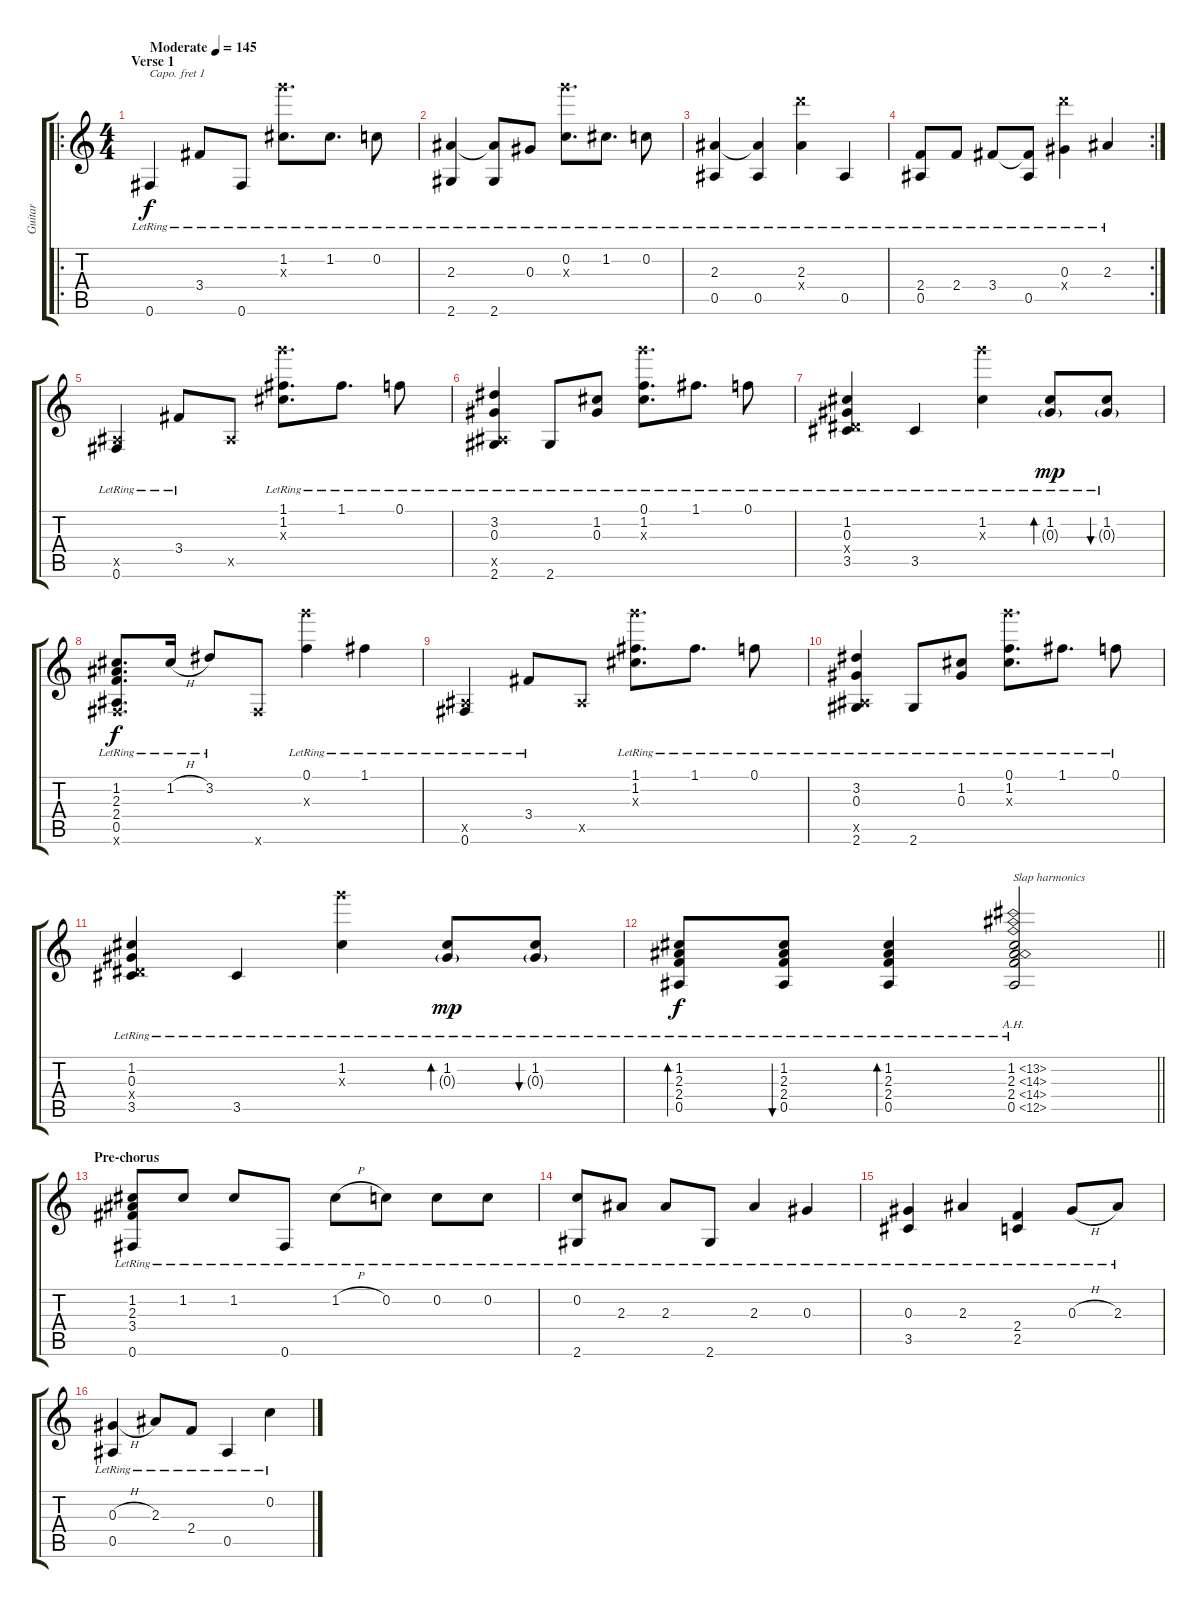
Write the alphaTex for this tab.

\track ("Guitar" "Guitar") {instrument acousticguitarsteel}
\staff {score tabs}
\capo 1
\tuning (E4 B3 G3 D3 A2 F2) {hide}
\ro
\ts (4 4)
\section ("" "Verse 1")
\tempo (145 "Moderate")
\clef g2
\ks c
0.6{lr}.4{dy f instrument acousticguitarsteel} 3.4{lr}.8 0.6{lr}.8 (1.2{lr} 23.3{x}).8{d} 1.2{lr}.8{d} 0.2{lr}.8 |
(2.3{lr} 2.6{lr}).4 (2.3{t} 2.6{lr}).8 0.3{lr}.8 (0.2{lr} 23.3{x}).8{d} 1.2{lr}.8{d} 0.2{lr}.8 |
(2.3{lr} 0.5{lr}).4 (2.3{t} 0.5{lr}).4 (2.3{lr} 23.4{x}).4 0.5{lr}.4 |
\rc 2
(2.4{lr} 0.5{lr}).8 2.4{lr}.8 3.4{lr}.8 (3.4{t} 0.5{lr}).8 (0.3{lr} 23.4{x}).4 2.3{lr}.4 |
(0.5{x} 0.6{lr}).4 3.4{lr}.8 0.5{x}.8 (1.1{lr} 1.2{lr} 23.3{x}).8{d} 1.1{lr}.8{d} 0.1{lr}.8 |
(3.2{lr} 0.3{lr} 0.5{x} 2.6{lr}).4 2.6{lr}.8 (1.2{lr} 0.3{lr}).8 (0.1{lr} 1.2{lr} 23.3{x}).8{d} 1.1{lr}.8{d} 0.1{lr}.8 |
(1.2{lr} 0.3{lr} 0.4{x} 3.5{lr}).4 3.5{lr}.4 (1.2{lr} 23.3{x}).4 (1.2{lr} 0.3{g lr}).8{bd 30 dy mp} (1.2{lr} 0.3{g lr}).8{bu 30} |
(1.2{lr} 2.3{lr} 2.4{lr} 0.5{lr} 0.6{x}).8{d dy f} 1.2{h lr}.16 3.2{lr}.8 0.6{x}.8 (0.1{lr} 23.3{x}).4 1.1{lr}.4 |
(0.5{x} 0.6{lr}).4 3.4{lr}.8 0.5{x}.8 (1.1{lr} 1.2{lr} 23.3{x}).8{d} 1.1{lr}.8{d} 0.1{lr}.8 |
(3.2{lr} 0.3{lr} 0.5{x} 2.6{lr}).4 2.6{lr}.8 (1.2{lr} 0.3{lr}).8 (0.1{lr} 1.2{lr} 23.3{x}).8{d} 1.1{lr}.8{d} 0.1{lr}.8 |
(1.2{lr} 0.3{lr} 0.4{x} 3.5{lr}).4 3.5{lr}.4 (1.2{lr} 23.3{x}).4 (1.2{lr} 0.3{g lr}).8{bd 30 dy mp} (1.2{lr} 0.3{g lr}).8{bu 30} |
\barLineRight lightlight
(1.2{lr} 2.3{lr} 2.4{lr} 0.5{lr}).8{bd 30 dy f} (1.2{lr} 2.3{lr} 2.4{lr} 0.5{lr}).8{bu 30} (1.2{lr} 2.3{lr} 2.4{lr} 0.5{lr}).4{bd 30} (1.2{ah 12 lr} 2.3{ah 12 lr} 2.4{ah 12 lr} 0.5{ah 12 lr}).2{txt "Slap harmonics"} |
\section ("" "Pre-chorus")
(1.2{lr} 2.3{lr} 3.4{lr} 0.6{lr}).8 1.2{lr}.8 1.2{lr}.8 0.6{lr}.8 1.2{h lr}.8 0.2{lr}.8 0.2{lr}.8 0.2{lr}.8 |
(0.2{lr} 2.6{lr}).8 2.3{lr}.8 2.3{lr}.8 2.6{lr}.8 2.3{lr}.4 0.3{lr}.4 |
(0.3{lr} 3.5{lr}).4 2.3{lr}.4 (2.4{lr} 2.5{lr}).4 0.3{h lr}.8 2.3{lr}.8 |
(0.3{h lr} 0.5{lr}).4 2.3{lr}.8 2.4{lr}.8 0.5{lr}.4 0.2{lr}.4
